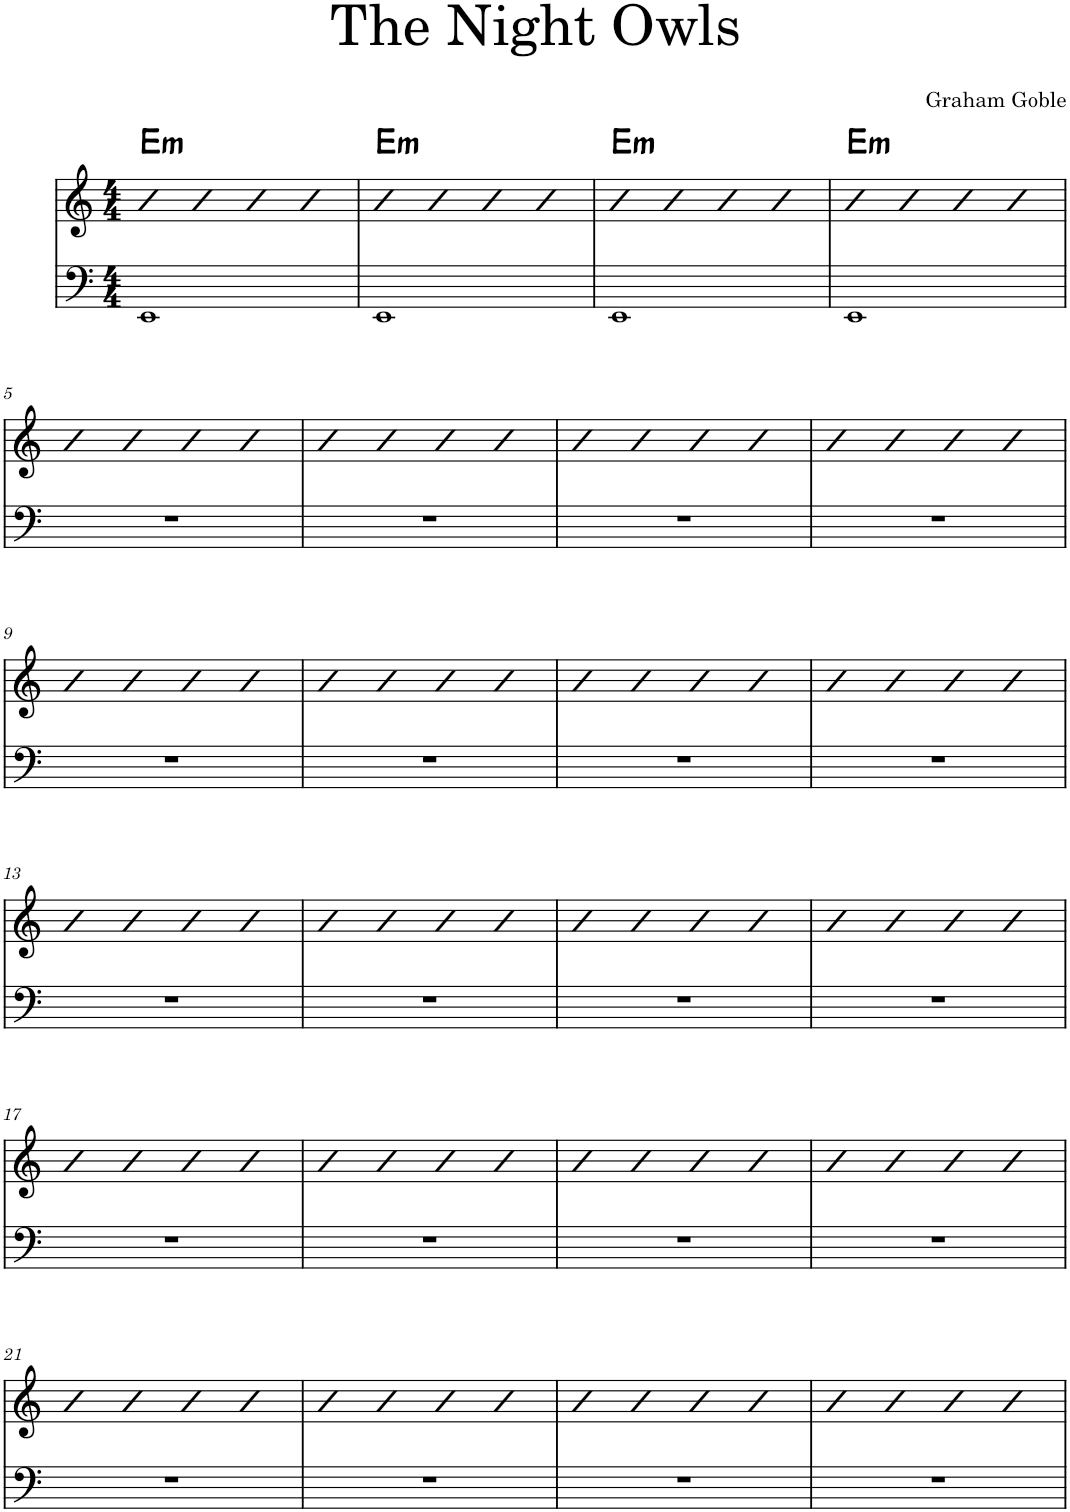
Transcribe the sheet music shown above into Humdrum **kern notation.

**kern	**kern	**harte
*part1	*part1	*part1
*staff2	*staff1	*
*I"Piano	*	*
*I'Pno.	*	*
*clefF4	*clefG2	*
*k[]	*k[]	*
*M4/4	*M4/4	*
=1	=1	=1
!	!	!LO:H:kt=m
1EE	4b	E:min
.	4b	.
.	4b	.
.	4b	.
=2	=2	=2
!	!	!LO:H:kt=m
1EE	4b	E:min
.	4b	.
.	4b	.
.	4b	.
=3	=3	=3
!	!	!LO:H:kt=m
1EE	4b	E:min
.	4b	.
.	4b	.
.	4b	.
=4	=4	=4
!	!	!LO:H:kt=m
1EE	4b	E:min
.	4b	.
.	4b	.
.	4b	.
!!LO:LB:g=z
=5	=5	=5
1r	4b	.
.	4b	.
.	4b	.
.	4b	.
=6	=6	=6
1r	4b	.
.	4b	.
.	4b	.
.	4b	.
=7	=7	=7
1r	4b	.
.	4b	.
.	4b	.
.	4b	.
=8	=8	=8
1r	4b	.
.	4b	.
.	4b	.
.	4b	.
!!LO:LB:g=z
=9	=9	=9
1r	4b	.
.	4b	.
.	4b	.
.	4b	.
=10	=10	=10
1r	4b	.
.	4b	.
.	4b	.
.	4b	.
=11	=11	=11
1r	4b	.
.	4b	.
.	4b	.
.	4b	.
=12	=12	=12
1r	4b	.
.	4b	.
.	4b	.
.	4b	.
!!LO:LB:g=z
=13	=13	=13
1r	4b	.
.	4b	.
.	4b	.
.	4b	.
=14	=14	=14
1r	4b	.
.	4b	.
.	4b	.
.	4b	.
=15	=15	=15
1r	4b	.
.	4b	.
.	4b	.
.	4b	.
=16	=16	=16
1r	4b	.
.	4b	.
.	4b	.
.	4b	.
!!LO:LB:g=z
=17	=17	=17
1r	4b	.
.	4b	.
.	4b	.
.	4b	.
=18	=18	=18
1r	4b	.
.	4b	.
.	4b	.
.	4b	.
=19	=19	=19
1r	4b	.
.	4b	.
.	4b	.
.	4b	.
=20	=20	=20
1r	4b	.
.	4b	.
.	4b	.
.	4b	.
!!LO:LB:g=z
=21	=21	=21
1r	4b	.
.	4b	.
.	4b	.
.	4b	.
=22	=22	=22
1r	4b	.
.	4b	.
.	4b	.
.	4b	.
=23	=23	=23
1r	4b	.
.	4b	.
.	4b	.
.	4b	.
=24	=24	=24
1r	4b	.
.	4b	.
.	4b	.
.	4b	.
=	=	=
*-	*-	*-
